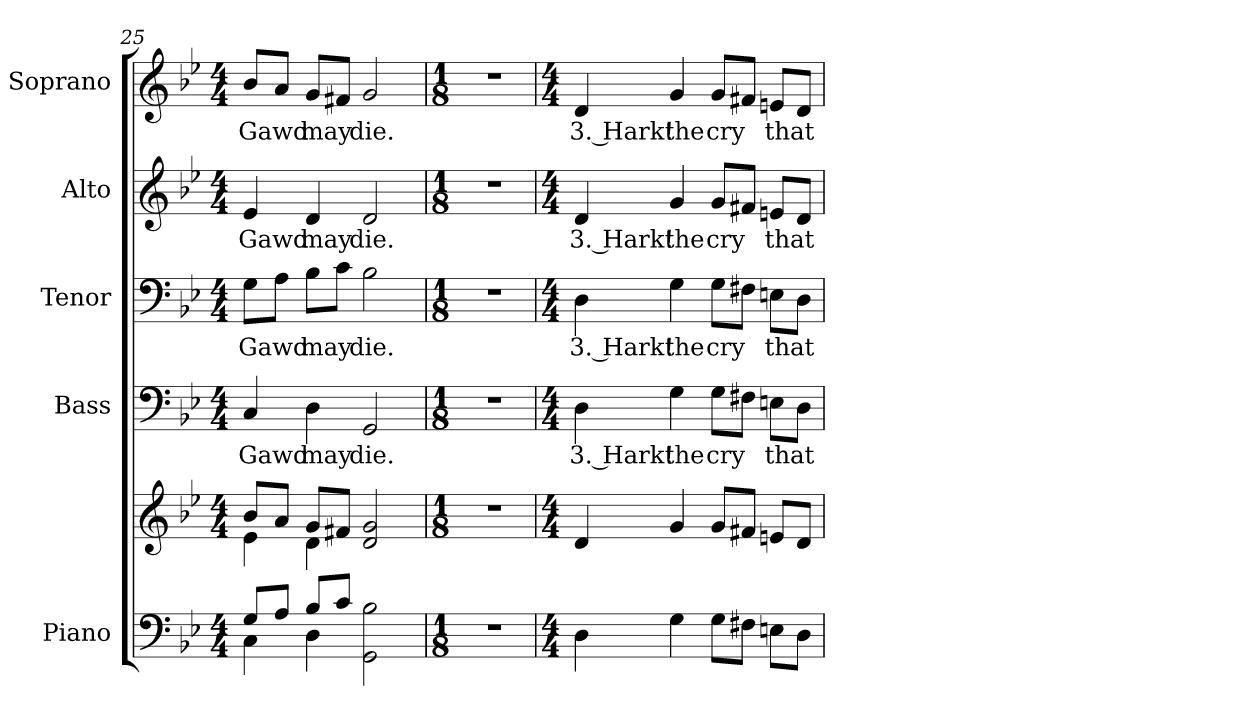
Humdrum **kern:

**kern	**kern	**kern	**text	**kern	**text	**kern	**text	**kern	**text
*part5	*part5	*part4	*part4	*part3	*part3	*part2	*part2	*part1	*part1
*staff6	*staff5	*staff4	*staff4	*staff3	*staff3	*staff2	*staff2	*staff1	*staff1
*I"Piano	*	*I"Bass	*	*I"Tenor	*	*I"Alto	*	*I"Soprano	*
*I'Pno.	*	*I'B.	*	*I'T.	*	*I'A.	*	*I'S.	*
!!LO:PB:g=z
*clefF4	*clefG2	*clefF4	*	*clefF4	*	*clefG2	*	*clefG2	*
*k[b-e-]	*k[b-e-]	*k[b-e-]	*	*k[b-e-]	*	*k[b-e-]	*	*k[b-e-]	*
*B-:	*B-:	*B-:	*	*B-:	*	*B-:	*	*B-:	*
*M4/4	*M4/4	*M4/4	*	*M4/4	*	*M4/4	*	*M4/4	*
=25	=25	=25	=25	=25	=25	=25	=25	=25	=25
*^	*^	*	*	*	*	*	*	*	*
!	!	!	!	!	!LO:LY:b:color=#000000	!	!	!	!	!	!
!	!	!	!	!	!	!	!LO:LY:b:color=#000000	!	!	!	!
!	!	!	!	!	!	!	!	!	!LO:LY:b:color=#000000	!	!
!	!	!	!	!	!	!	!	!	!	!	!LO:LY:b:color=#000000
8Gi/L	4Ci\	8b-i/L	4e-i\	4Ci/	Gawd	8Gi\L	Gawd	4e-i/	Gawd	8b-i/L	Gawd
8Ai/J	.	8ai/J	.	.	.	8Ai\J	.	.	.	8ai/J	.
!	!	!	!	!	!LO:LY:b:color=#000000	!	!	!	!	!	!
!	!	!	!	!	!	!	!LO:LY:b:color=#000000	!	!	!	!
!	!	!	!	!	!	!	!	!	!LO:LY:b:color=#000000	!	!
!	!	!	!	!	!	!	!	!	!	!	!LO:LY:b:color=#000000
8B-i/L	4Di\	8gi/L	4di\	4Di\	may	8B-i\L	may	4di/	may	8gi/L	may
8ci/J	.	8f#Xi/J	.	.	.	8ci\J	.	.	.	8f#Xi/J	.
!	!	!	!	!	!LO:LY:b:color=#000000	!	!	!	!	!	!
!	!	!	!	!	!	!	!LO:LY:b:color=#000000	!	!	!	!
!	!	!	!	!	!	!	!	!	!LO:LY:b:color=#000000	!	!
!	!	!	!	!	!	!	!	!	!	!	!LO:LY:b:color=#000000
2GGi\ 2B-i	2ryy	2di/ 2gi	2ryy	2GGi/	die.	2B-i\	die.	2di/	die.	2gi/	die.
*v	*v	*	*	*	*	*	*	*	*	*	*
*	*v	*v	*	*	*	*	*	*	*	*
=26	=26	=26	=26	=26	=26	=26	=26	=26	=26
*M1/8	*M1/8	*M1/8	*	*M1/8	*	*M1/8	*	*M1/8	*
*^	*^	*	*	*	*	*	*	*	*
!LO:N:vis=1	!	!LO:N:vis=1	!	!LO:N:vis=1	!	!LO:N:vis=1	!	!LO:N:vis=1	!	!LO:N:vis=1	!
*v	*v	*	*	*	*	*	*	*	*	*	*
*	*v	*v	*	*	*	*	*	*	*	*
8r	8r	8r	.	8r	.	8r	.	8r	.
!!LO:PB:g=z
=27	=27	=27	=27	=27	=27	=27	=27	=27	=27
*M4/4	*M4/4	*M4/4	*	*M4/4	*	*M4/4	*	*M4/4	*
!	!	!	!LO:LY:b:color=#000000	!	!	!	!	!	!
!	!	!	!	!	!LO:LY:b:color=#000000	!	!	!	!
!	!	!	!	!	!	!	!LO:LY:b:color=#000000	!	!
!	!	!	!	!	!	!	!	!	!LO:LY:b:color=#000000
4Di\	4di/	4Di\	3. Hark!	4Di\	3. Hark!	4di/	3. Hark!	4di/	3. Hark!
!	!	!	!LO:LY:b:color=#000000	!	!	!	!	!	!
!	!	!	!	!	!LO:LY:b:color=#000000	!	!	!	!
!	!	!	!	!	!	!	!LO:LY:b:color=#000000	!	!
!	!	!	!	!	!	!	!	!	!LO:LY:b:color=#000000
4Gi\	4gi/	4Gi\	the	4Gi\	the	4gi/	the	4gi/	the
!	!	!	!LO:LY:b:color=#000000	!	!	!	!	!	!
!	!	!	!	!	!LO:LY:b:color=#000000	!	!	!	!
!	!	!	!	!	!	!	!LO:LY:b:color=#000000	!	!
!	!	!	!	!	!	!	!	!	!LO:LY:b:color=#000000
8Gi\L	8gi/L	8Gi\L	cry	8Gi\L	cry	8gi/L	cry	8gi/L	cry
8F#Xi\J	8f#Xi/J	8F#Xi\J	.	8F#Xi\J	.	8f#Xi/J	.	8f#Xi/J	.
!	!	!	!LO:LY:b:color=#000000	!	!	!	!	!	!
!	!	!	!	!	!LO:LY:b:color=#000000	!	!	!	!
!	!	!	!	!	!	!	!LO:LY:b:color=#000000	!	!
!	!	!	!	!	!	!	!	!	!LO:LY:b:color=#000000
8Eni\L	8eni/L	8Eni\L	that	8Eni\L	that	8eni/L	that	8eni/L	that
8Di\J	8di/J	8Di\J	.	8Di\J	.	8di/J	.	8di/J	.
=	=	=	=	=	=	=	=	=	=
*-	*-	*-	*-	*-	*-	*-	*-	*-	*-
